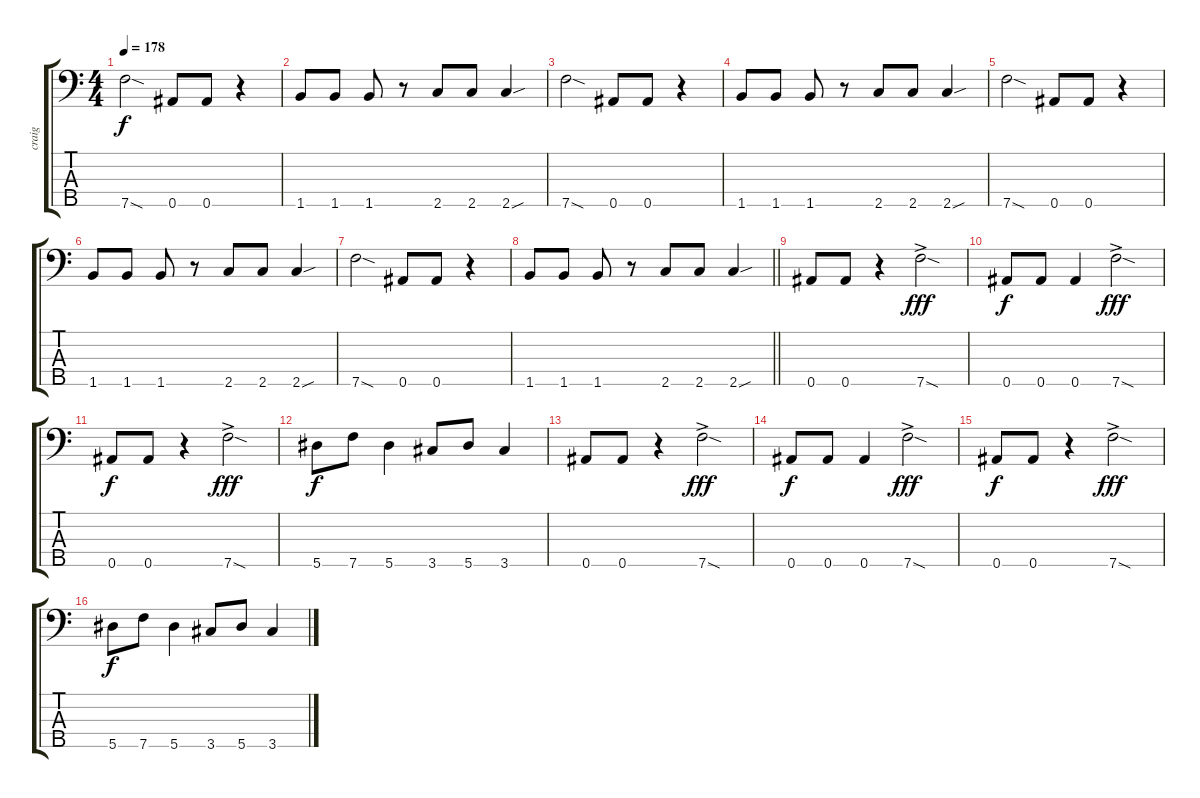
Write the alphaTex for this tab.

\track ("craig" "craig") {solo instrument slapbass1}
\staff {score tabs}
\tuning (G3 Eb3 Bb2 F2 Bb1) {hide}
\ts (4 4)
\tempo 178
\clef f4
\ks c
7.5{sod}.2{dy f} 0.5.8 0.5.8 r.4 |
1.5.8 1.5.8 1.5.8 r.8 2.5.8 2.5.8 2.5{sou}.4 |
7.5{sod}.2 0.5.8 0.5.8 r.4 |
1.5.8 1.5.8 1.5.8 r.8 2.5.8 2.5.8 2.5{sou}.4 |
7.5{sod}.2 0.5.8 0.5.8 r.4 |
1.5.8 1.5.8 1.5.8 r.8 2.5.8 2.5.8 2.5{sou}.4 |
7.5{sod}.2 0.5.8 0.5.8 r.4 |
\barLineRight lightlight
1.5.8 1.5.8 1.5.8 r.8 2.5.8 2.5.8 2.5{sou}.4 |
0.5.8 0.5.8 r.4 7.5{sod ac}.2{dy fff} |
0.5.8{dy f} 0.5.8 0.5.4 7.5{sod ac}.2{dy fff} |
0.5.8{dy f} 0.5.8 r.4 7.5{sod ac}.2{dy fff} |
5.5.8{dy f} 7.5.8 5.5.4 3.5.8 5.5.8 3.5.4 |
0.5.8 0.5.8 r.4 7.5{sod ac}.2{dy fff} |
0.5.8{dy f} 0.5.8 0.5.4 7.5{sod ac}.2{dy fff} |
0.5.8{dy f} 0.5.8 r.4 7.5{sod ac}.2{dy fff} |
5.5.8{dy f} 7.5.8 5.5.4 3.5.8 5.5.8 3.5.4
